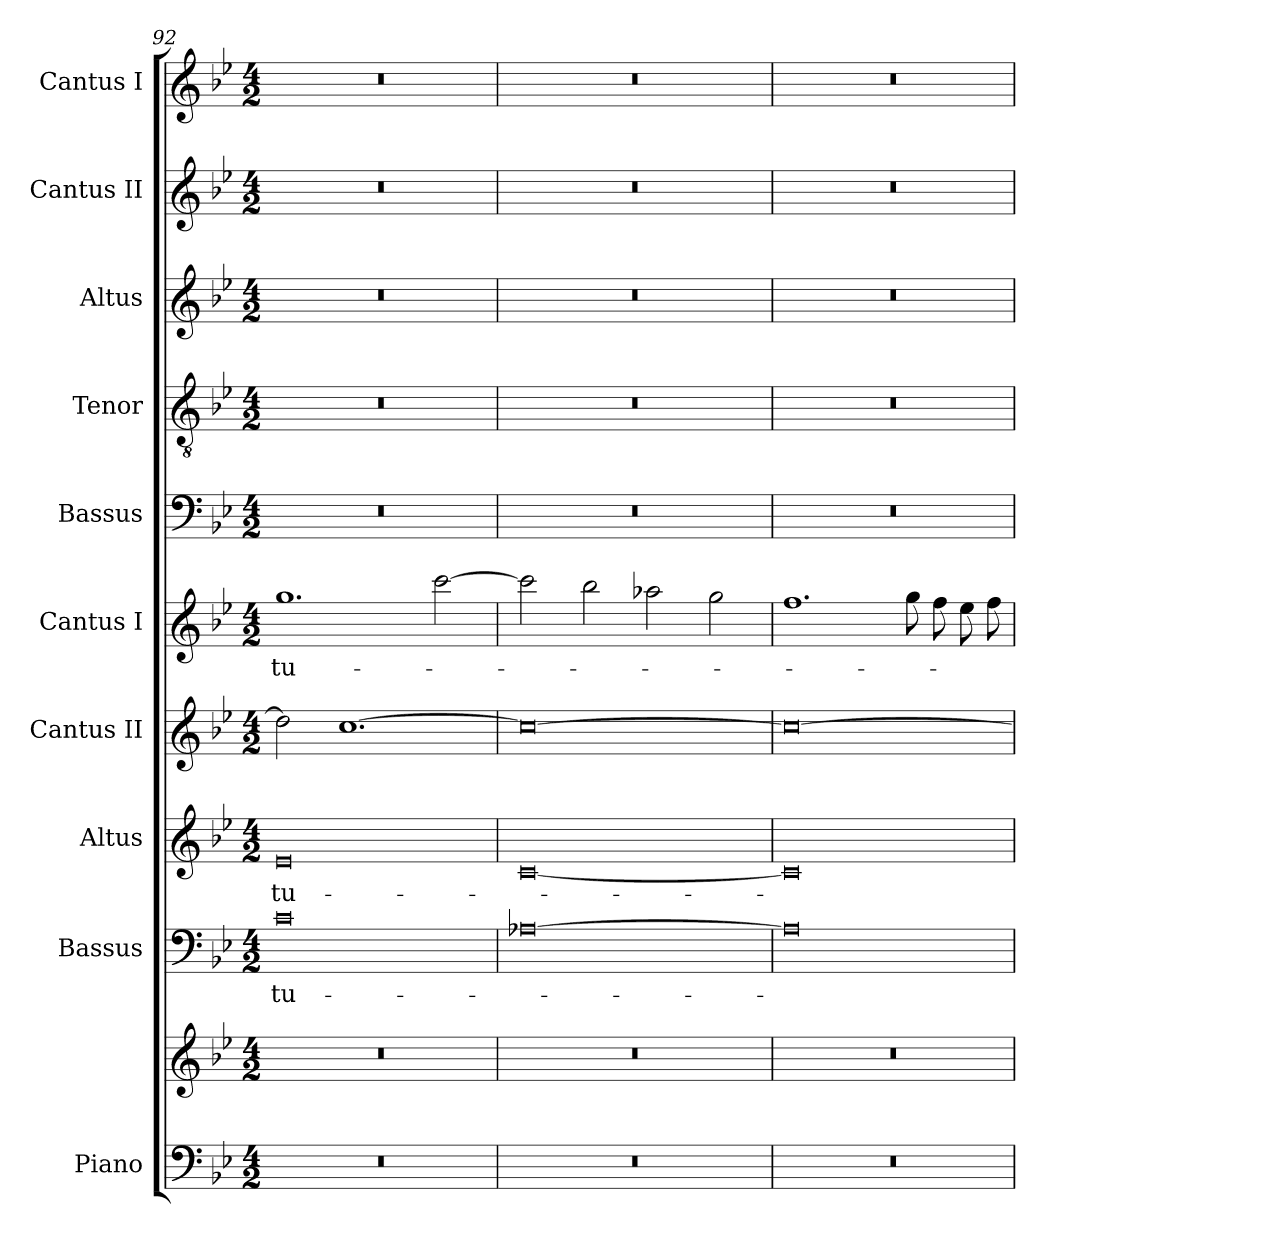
**kern	**kern	**kern	**text	**kern	**text	**kern	**kern	**text	**kern	**kern	**kern	**kern	**kern
*part10	*part10	*part9	*part9	*part8	*part8	*part7	*part6	*part6	*part5	*part4	*part3	*part2	*part1
*staff11	*staff10	*staff9	*staff9	*staff8	*staff8	*staff7	*staff6	*staff6	*staff5	*staff4	*staff3	*staff2	*staff1
*I"Piano	*	*I"Bassus	*	*I"Altus	*	*I"Cantus II	*I"Cantus I	*	*I"Bassus	*I"Tenor	*I"Altus	*I"Cantus II	*I"Cantus I
*I'Pno	*	*I'B.	*	*I'A.	*	*I'C.2	*I'C.1	*	*I'B.	*I'T.	*I'A.	*I'C.2	*I'C.1
*clefF4	*clefG2	*clefF4	*	*clefG2	*	*clefG2	*clefG2	*	*clefF4	*clefGv2	*clefG2	*clefG2	*clefG2
*	*	*	*	*	*	*	*	*	*	*ITrd7c12	*	*	*
*k[b-e-]	*k[b-e-]	*k[b-e-]	*	*k[b-e-]	*	*k[b-e-]	*k[b-e-]	*	*k[b-e-]	*k[b-e-]	*k[b-e-]	*k[b-e-]	*k[b-e-]
*B-:	*B-:	*B-:	*	*B-:	*	*B-:	*B-:	*	*B-:	*B-:	*B-:	*B-:	*B-:
*M4/2	*M4/2	*M4/2	*	*M4/2	*	*M4/2	*M4/2	*	*M4/2	*M4/2	*M4/2	*M4/2	*M4/2
=92	=92	=92	=92	=92	=92	=92	=92	=92	=92	=92	=92	=92	=92
!LO:N:vis=1	!LO:N:vis=1	!	!	!	!	!	!	!	!	!	!	!	!
!	!	!	!LO:LY:b:color=#000000	!	!	!	!	!	!	!	!	!	!
!	!	!	!	!	!LO:LY:b:color=#000000	!	!	!	!	!	!	!	!
!	!	!	!	!	!	!	!	!LO:LY:b:color=#000000	!LO:N:vis=1	!LO:N:vis=1	!LO:N:vis=1	!LO:N:vis=1	!LO:N:vis=1
0r	0r	0ci	tu-	0e-i	tu-	2ddi\]	1.ggi	tu-	0r	0r	0r	0r	0r
.	.	.	.	.	.	[1.cci	.	.	.	.	.	.	.
.	.	.	.	.	.	.	[2ccci\	.	.	.	.	.	.
!!LO:LB:g=z
=93	=93	=93	=93	=93	=93	=93	=93	=93	=93	=93	=93	=93	=93
!LO:N:vis=1	!LO:N:vis=1	!	!	!	!	!	!	!	!LO:N:vis=1	!LO:N:vis=1	!LO:N:vis=1	!LO:N:vis=1	!LO:N:vis=1
0r	0r	[0A-Xi	.	[0ci	.	0cci_	2ccci\]	.	0r	0r	0r	0r	0r
.	.	.	.	.	.	.	2bb-i\	.	.	.	.	.	.
.	.	.	.	.	.	.	2aa-Xi\	.	.	.	.	.	.
.	.	.	.	.	.	.	2ggi\	.	.	.	.	.	.
=94	=94	=94	=94	=94	=94	=94	=94	=94	=94	=94	=94	=94	=94
!LO:N:vis=1	!LO:N:vis=1	!	!	!	!	!	!	!	!LO:N:vis=1	!LO:N:vis=1	!LO:N:vis=1	!LO:N:vis=1	!LO:N:vis=1
0r	0r	0A-i]	.	0ci]	.	0cci_	1.ffi	.	0r	0r	0r	0r	0r
.	.	.	.	.	.	.	8ggi\	.	.	.	.	.	.
.	.	.	.	.	.	.	8ffi\	.	.	.	.	.	.
.	.	.	.	.	.	.	8ee-i\	.	.	.	.	.	.
.	.	.	.	.	.	.	8ffi\	.	.	.	.	.	.
=	=	=	=	=	=	=	=	=	=	=	=	=	=
*-	*-	*-	*-	*-	*-	*-	*-	*-	*-	*-	*-	*-	*-
